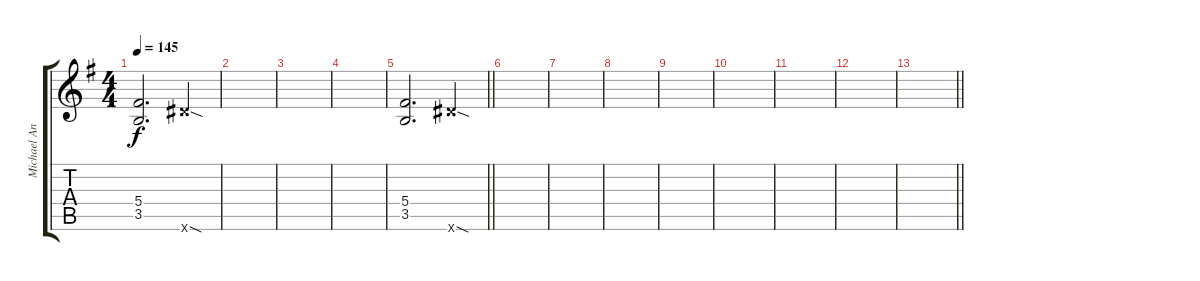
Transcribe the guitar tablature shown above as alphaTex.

\track ("Michael And Roland" "Michael An") {instrument distortionguitar}
\staff {score tabs}
\tuning (Eb4 Bb3 Gb3 Db3 Ab2 Eb2) {hide}
\ts (4 4)
\tempo 145
\clef g2
\ks eminor
(5.4 3.5).2{d dy f} 12.6{sod x}.4 |
|
|
|
\barLineRight lightlight
(5.4 3.5).2{d} 12.6{sod x}.4 |
|
|
|
|
|
|
|
\barLineRight lightlight
